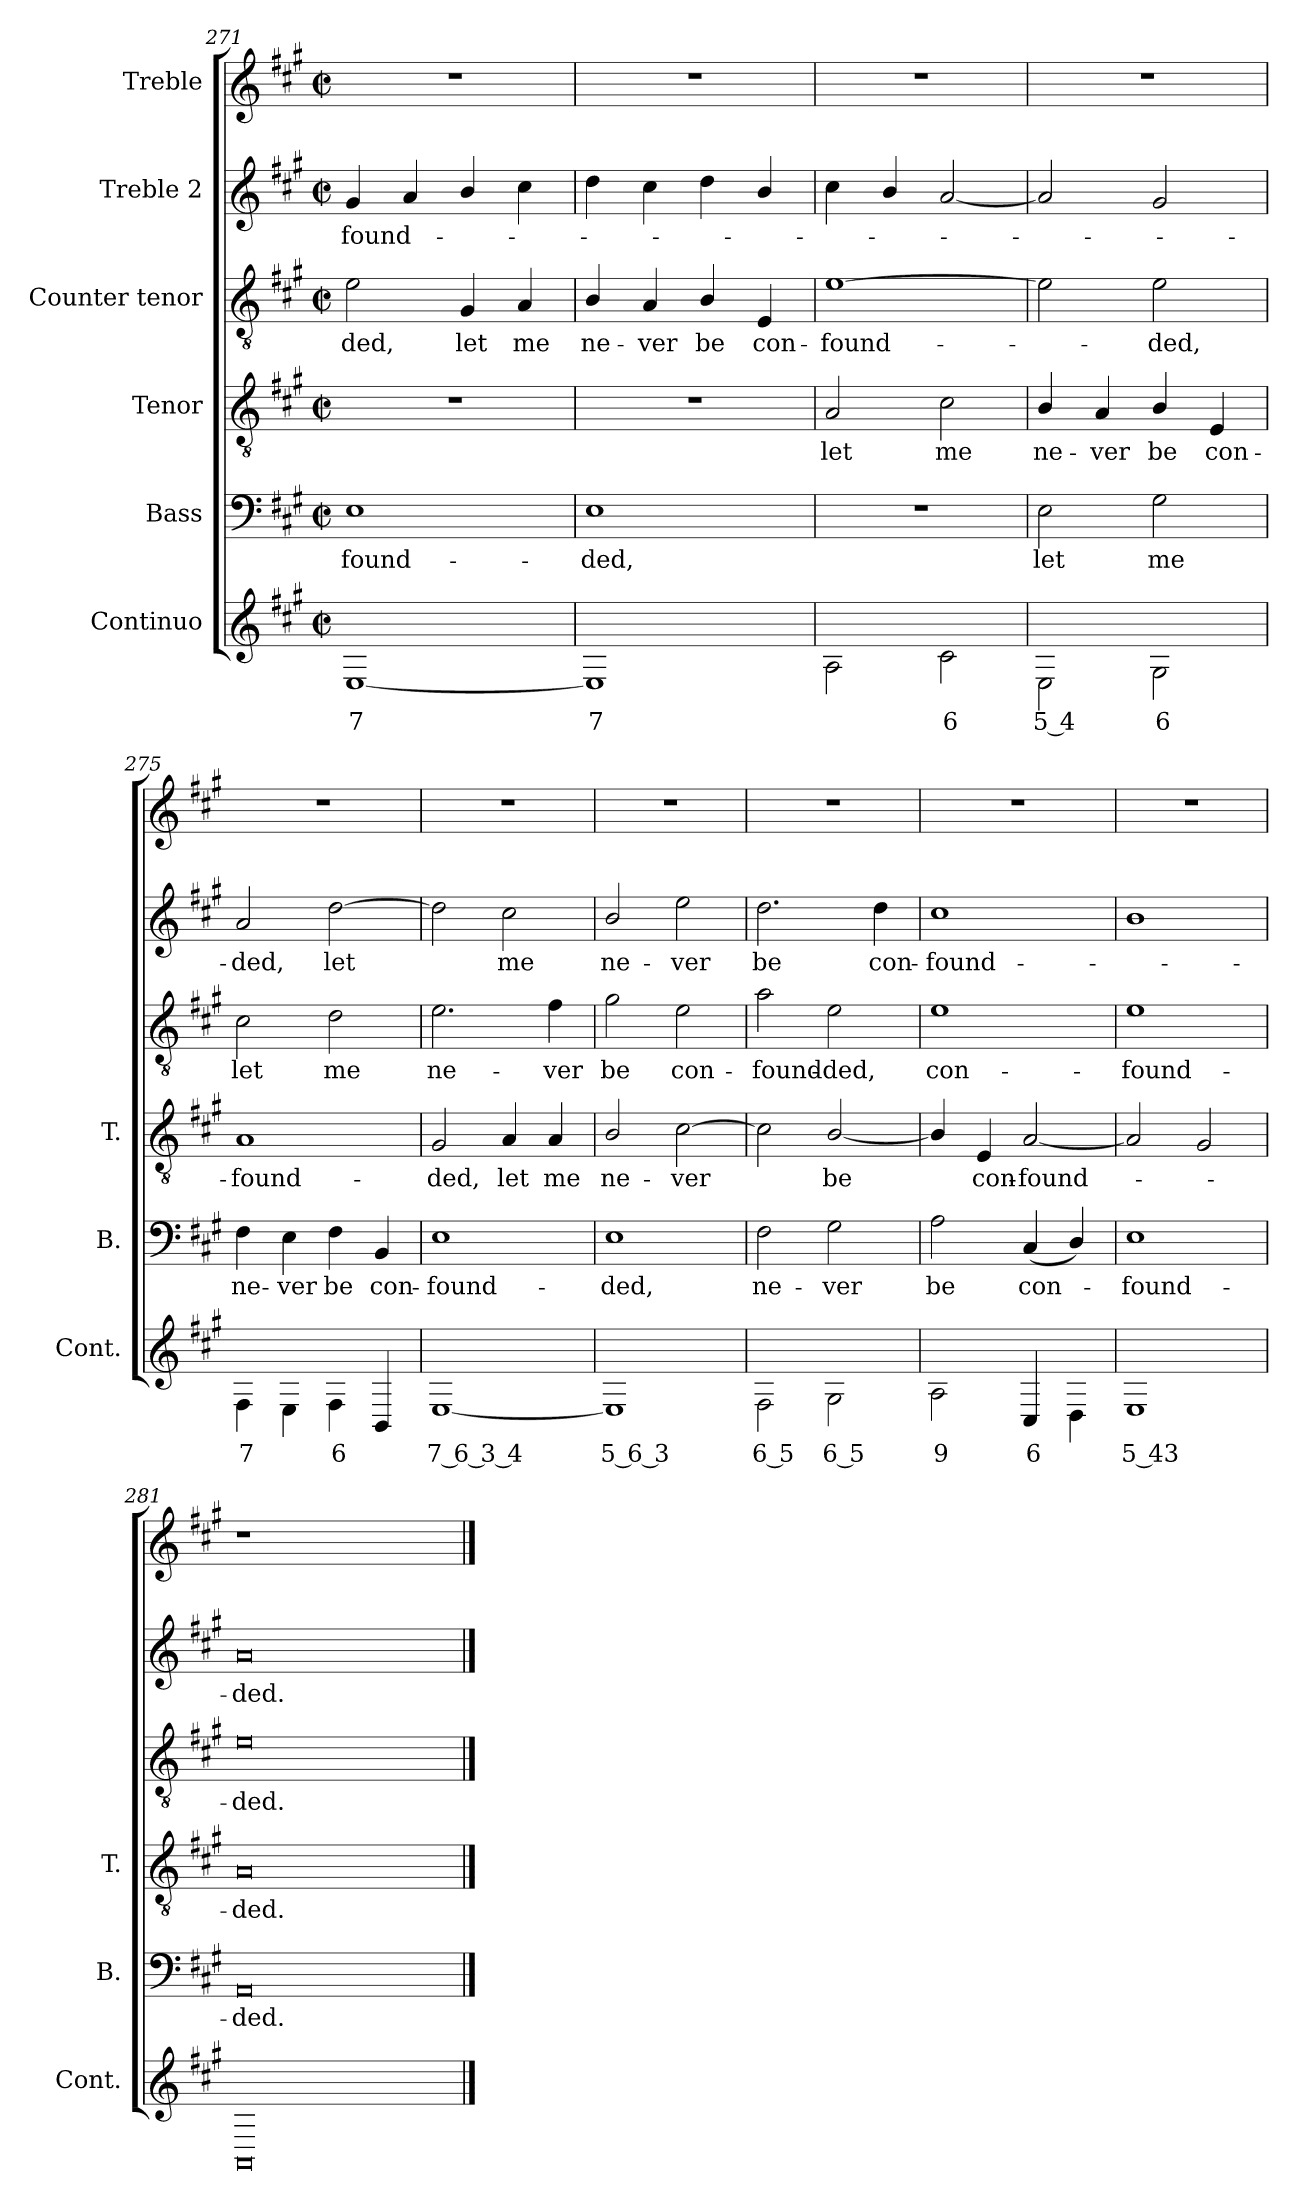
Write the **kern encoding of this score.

**kern	**text	**kern	**text	**kern	**text	**kern	**text	**kern	**text	**kern
*part6	*part6	*part5	*part5	*part4	*part4	*part3	*part3	*part2	*part2	*part1
*staff6	*staff6	*staff5	*staff5	*staff4	*staff4	*staff3	*staff3	*staff2	*staff2	*staff1
*I"Continuo	*	*I"Bass	*	*I"Tenor	*	*I"Counter tenor	*	*I"Treble 2	*	*I"Treble
*I'Cont.	*	*I'B.	*	*I'T.	*	*	*	*	*	*
*clefG2	*	*clefF4	*	*clefGv2	*	*clefGv2	*	*clefG2	*	*clefG2
*	*	*	*	*ITrd7c12	*	*ITrd7c12	*	*	*	*
*k[f#c#g#]	*	*k[f#c#g#]	*	*k[f#c#g#]	*	*k[f#c#g#]	*	*k[f#c#g#]	*	*k[f#c#g#]
*A:	*	*A:	*	*A:	*	*A:	*	*A:	*	*A:
*M2/2	*	*M2/2	*	*M2/2	*	*M2/2	*	*M2/2	*	*M2/2
*met(c|)	*	*met(c|)	*	*met(c|)	*	*met(c|)	*	*met(c|)	*	*met(c|)
=271	=271	=271	=271	=271	=271	=271	=271	=271	=271	=271
!	!LO:LY:b	!	!LO:LY:b	!	!	!	!LO:LY:b	!	!LO:LY:b	!
[1E	7	1E	-found-	1r	.	2E\	-ded,	4g#/	-found-	1r
.	.	.	.	.	.	.	.	4a/	.	.
!	!	!	!	!	!	!	!LO:LY:b	!	!	!
.	.	.	.	.	.	4GG#/	let	4b/	.	.
!	!	!	!	!	!	!	!LO:LY:b	!	!	!
.	.	.	.	.	.	4AA/	me	4cc#\	.	.
!!LO:PB:g=z
=272	=272	=272	=272	=272	=272	=272	=272	=272	=272	=272
!	!LO:LY:b	!	!LO:LY:b	!	!	!	!LO:LY:b	!	!	!
1E]	7	1E	-ded,	1r	.	4BB/	ne-	4dd\	.	1r
!	!	!	!	!	!	!	!LO:LY:b	!	!	!
.	.	.	.	.	.	4AA/	-ver	4cc#\	.	.
!	!	!	!	!	!	!	!LO:LY:b	!	!	!
.	.	.	.	.	.	4BB/	be	4dd\	.	.
!	!	!	!	!	!	!	!LO:LY:b	!	!	!
.	.	.	.	.	.	4EE/	con-	4b/	.	.
=273	=273	=273	=273	=273	=273	=273	=273	=273	=273	=273
!	!	!	!	!	!LO:LY:b	!	!LO:LY:b	!	!	!
2A\	.	1r	.	2AA/	let	[1E	-found-	4cc#\	.	1r
.	.	.	.	.	.	.	.	4b/	.	.
!	!LO:LY:b	!	!	!	!LO:LY:b	!	!	!	!	!
2c#\	6	.	.	2C#\	me	.	.	[2a/	.	.
=274	=274	=274	=274	=274	=274	=274	=274	=274	=274	=274
!	!LO:LY:b	!	!LO:LY:b	!	!LO:LY:b	!	!	!	!	!
2E\	5 4	2E\	let	4BB/	ne-	2E\]	.	2a/]	.	1r
!	!	!	!	!	!LO:LY:b	!	!	!	!	!
.	.	.	.	4AA/	-ver	.	.	.	.	.
!	!LO:LY:b	!	!LO:LY:b	!	!LO:LY:b	!	!LO:LY:b	!	!	!
2G#\	6	2G#\	me	4BB/	be	2E\	-ded,	2g#/	.	.
!	!	!	!	!	!LO:LY:b	!	!	!	!	!
.	.	.	.	4EE/	con-	.	.	.	.	.
=275	=275	=275	=275	=275	=275	=275	=275	=275	=275	=275
!	!LO:LY:b	!	!LO:LY:b	!	!LO:LY:b	!	!LO:LY:b	!	!LO:LY:b	!
4F#\	7	4F#\	ne-	1AA	-found-	2C#\	let	2a/	-ded,	1r
!	!	!	!LO:LY:b	!	!	!	!	!	!	!
4E\	.	4E\	-ver	.	.	.	.	.	.	.
!	!LO:LY:b	!	!LO:LY:b	!	!	!	!LO:LY:b	!	!LO:LY:b	!
4F#\	6	4F#\	be	.	.	2D\	me	[2dd\	let	.
!	!	!	!LO:LY:b	!	!	!	!	!	!	!
4BB/	.	4BB/	con-	.	.	.	.	.	.	.
!!LO:LB:g=z
=276	=276	=276	=276	=276	=276	=276	=276	=276	=276	=276
!	!LO:LY:b	!	!LO:LY:b	!	!LO:LY:b	!	!LO:LY:b	!	!	!
[1E	7 6 3 4	1E	-found-	2GG#/	-ded,	2.E\	ne-	2dd\]	.	1r
!	!	!	!	!	!LO:LY:b	!	!	!	!LO:LY:b	!
.	.	.	.	4AA/	let	.	.	2cc#\	me	.
!	!	!	!	!	!LO:LY:b	!	!LO:LY:b	!	!	!
.	.	.	.	4AA/	me	4F#\	-ver	.	.	.
=277	=277	=277	=277	=277	=277	=277	=277	=277	=277	=277
!	!LO:LY:b	!	!LO:LY:b	!	!LO:LY:b	!	!LO:LY:b	!	!LO:LY:b	!
1E]	5 6 3	1E	-ded,	2BB/	ne-	2G#\	be	2b/	ne-	1r
!	!	!	!	!	!LO:LY:b	!	!LO:LY:b	!	!LO:LY:b	!
.	.	.	.	[2C#\	-ver	2E\	con-	2ee\	-ver	.
=278	=278	=278	=278	=278	=278	=278	=278	=278	=278	=278
!	!LO:LY:b	!	!LO:LY:b	!	!	!	!LO:LY:b	!	!LO:LY:b	!
2F#\	6 5	2F#\	ne-	2C#\]	.	2A\	-found-	2.dd\	be	1r
!	!LO:LY:b	!	!LO:LY:b	!	!LO:LY:b	!	!LO:LY:b	!	!	!
2G#\	6 5	2G#\	-ver	[2BB/	be	2E\	-ded,	.	.	.
!	!	!	!	!	!	!	!	!	!LO:LY:b	!
.	.	.	.	.	.	.	.	4dd\	con-	.
=279	=279	=279	=279	=279	=279	=279	=279	=279	=279	=279
!	!LO:LY:b	!	!LO:LY:b	!	!	!	!LO:LY:b	!	!LO:LY:b	!
2A\	9	2A\	be	4BB/]	.	1E	con-	1cc#	-found-	1r
!	!	!	!	!	!LO:LY:b	!	!	!	!	!
.	.	.	.	4EE/	con-	.	.	.	.	.
!	!LO:LY:b	!	!LO:LY:b	!	!LO:LY:b	!	!	!	!	!
4C#/	6	(<4C#/	con-	[2AA/	-found-	.	.	.	.	.
4D\	.	4D/)	.	.	.	.	.	.	.	.
=280	=280	=280	=280	=280	=280	=280	=280	=280	=280	=280
!	!LO:LY:b	!	!LO:LY:b	!	!	!	!LO:LY:b	!	!	!
1E	5 43	1E	-found-	2AA/]	.	1E	-found-	1b	.	1r
.	.	.	.	2GG#/	.	.	.	.	.	.
=281	=281	=281	=281	=281	=281	=281	=281	=281	=281	=281
!	!	!	!LO:LY:b	!	!LO:LY:b	!	!LO:LY:b	!	!LO:LY:b	!
0AA	.	0AA	-ded.	0AA	-ded.	0E	-ded.	0a	-ded.	1r
.	.	.	.	.	.	.	.	.	.	1ryy
==	==	==	==	==	==	==	==	==	==	==
*-	*-	*-	*-	*-	*-	*-	*-	*-	*-	*-
